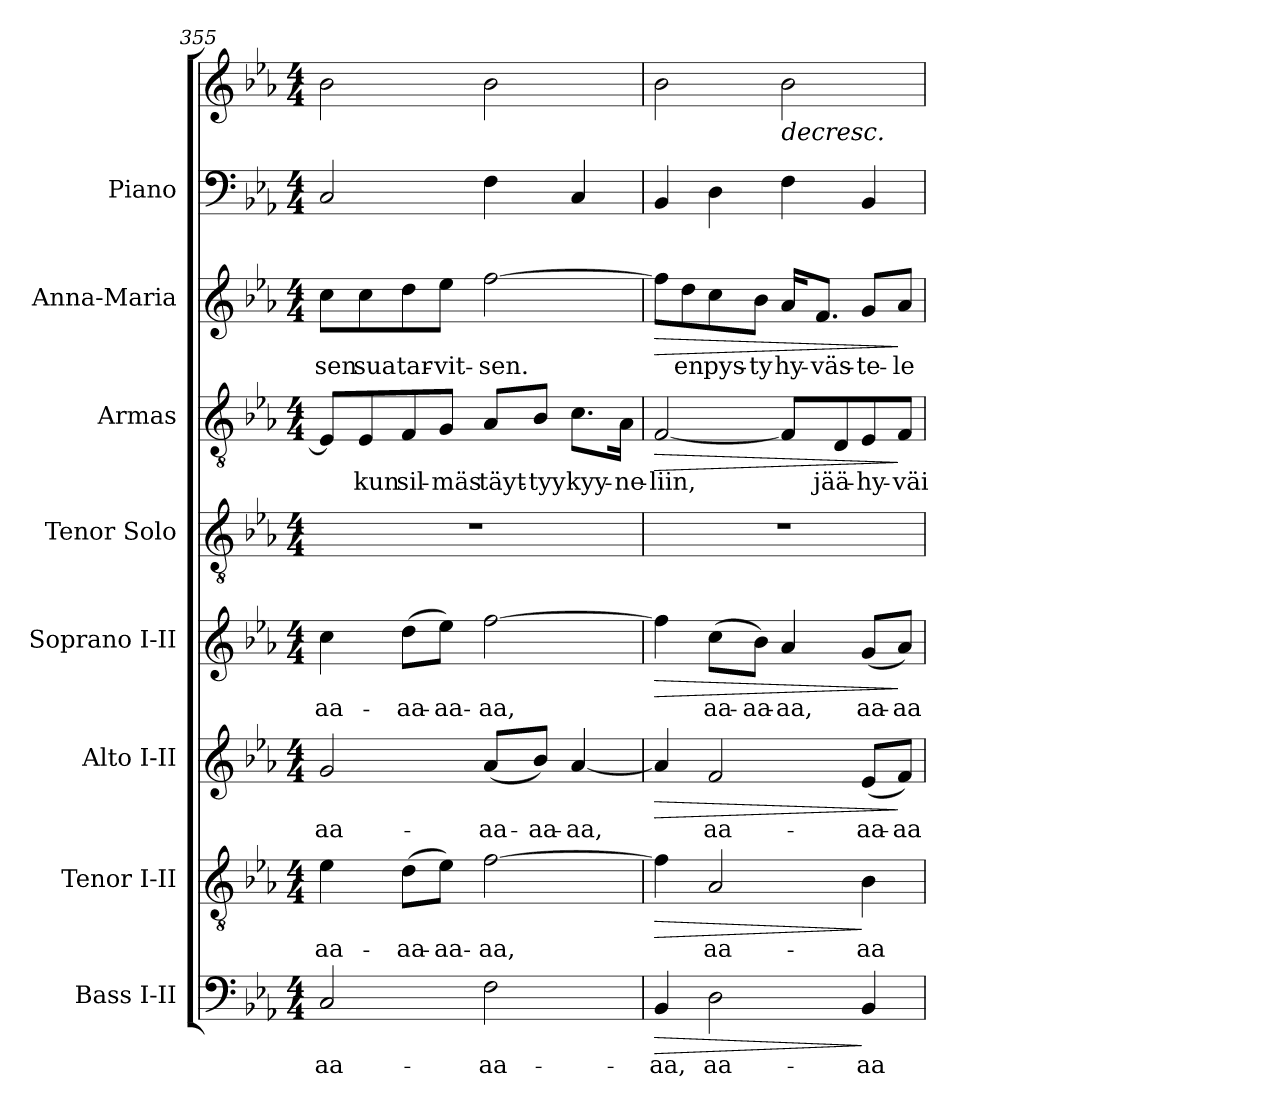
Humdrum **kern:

**kern	**text	**dynam	**kern	**text	**dynam	**kern	**text	**dynam	**kern	**text	**dynam	**kern	**kern	**text	**dynam	**kern	**text	**dynam	**kern	**kern	**dynam
*part8	*part8	*part8	*part7	*part7	*part7	*part6	*part6	*part6	*part5	*part5	*part5	*part4	*part3	*part3	*part3	*part2	*part2	*part2	*part1	*part1	*part1
*staff9	*staff9	*staff9	*staff8	*staff8	*staff8	*staff7	*staff7	*staff7	*staff6	*staff6	*staff6	*staff5	*staff4	*staff4	*staff4	*staff3	*staff3	*staff3	*staff2	*staff1	*staff1/2
*I"Bass I-II	*	*	*I"Tenor I-II	*	*	*I"Alto I-II	*	*	*I"Soprano I-II	*	*	*I"Tenor Solo	*I"Armas	*	*	*I"Anna-Maria	*	*	*I"Piano	*	*
*I'B.	*	*	*I'T.	*	*	*I'A.	*	*	*I'S.	*	*	*I'T. Solo	*I'Armas	*	*	*I'A-M	*	*	*I'Pno.	*	*
*clefF4	*	*	*clefGv2	*	*	*clefG2	*	*	*clefG2	*	*	*clefGv2	*clefGv2	*	*	*clefG2	*	*	*clefF4	*clefG2	*
*	*	*	*ITrd7c12	*	*	*	*	*	*	*	*	*ITrd7c12	*ITrd7c12	*	*	*	*	*	*	*	*
*k[b-e-a-]	*	*	*k[b-e-a-]	*	*	*k[b-e-a-]	*	*	*k[b-e-a-]	*	*	*k[b-e-a-]	*k[b-e-a-]	*	*	*k[b-e-a-]	*	*	*k[b-e-a-]	*k[b-e-a-]	*
*E-:	*	*	*E-:	*	*	*E-:	*	*	*E-:	*	*	*E-:	*E-:	*	*	*E-:	*	*	*E-:	*E-:	*
*M4/4	*	*	*M4/4	*	*	*M4/4	*	*	*M4/4	*	*	*M4/4	*M4/4	*	*	*M4/4	*	*	*M4/4	*M4/4	*
=355	=355	=355	=355	=355	=355	=355	=355	=355	=355	=355	=355	=355	=355	=355	=355	=355	=355	=355	=355	=355	=355
!	!LO:LY:b:color=#000000	!	!	!	!	!	!	!	!	!	!	!	!	!	!	!	!	!	!	!	!
!	!	!	!	!LO:LY:b:color=#000000	!	!	!	!	!	!	!	!	!	!	!	!	!	!	!	!	!
!	!	!	!	!	!	!	!LO:LY:b:color=#000000	!	!	!	!	!	!	!	!	!	!	!	!	!	!
!	!	!	!	!	!	!	!	!	!	!LO:LY:b:color=#000000	!	!	!	!	!	!	!	!	!	!	!
!	!	!	!	!	!	!	!	!	!	!	!	!	!	!	!	!	!LO:LY:b:color=#000000	!	!	!	!
2Ci/	-aa-	.	4E-i\	aa-	.	2gi/	-aa-	.	4cci\	-aa-	.	1r	8EE-i/L]	.	.	8cci\L	sen	.	2Ci/	2b-i\	.
!	!	!	!	!	!	!	!	!	!	!	!	!	!	!LO:LY:b:color=#000000	!	!	!	!	!	!	!
!	!	!	!	!	!	!	!	!	!	!	!	!	!	!	!	!	!LO:LY:b:color=#000000	!	!	!	!
.	.	.	.	.	.	.	.	.	.	.	.	.	8EE-i/	kun	.	8cci\	sua	.	.	.	.
!	!	!	!	!LO:LY:b:color=#000000	!	!	!	!	!	!	!	!	!	!	!	!	!	!	!	!	!
!	!	!	!	!	!	!	!	!	!	!LO:LY:b:color=#000000	!	!	!	!	!	!	!	!	!	!	!
!	!	!	!	!	!	!	!	!	!	!	!	!	!	!LO:LY:b:color=#000000	!	!	!	!	!	!	!
!	!	!	!	!	!	!	!	!	!	!	!	!	!	!	!	!	!LO:LY:b:color=#000000	!	!	!	!
.	.	.	(8Di\L	-aa-	.	.	.	.	(8ddi\L	-aa-	.	.	8FFi/	sil-	.	8ddi\	tar-	.	.	.	.
!	!	!	!	!LO:LY:b:color=#000000	!	!	!	!	!	!	!	!	!	!	!	!	!	!	!	!	!
!	!	!	!	!	!	!	!	!	!	!LO:LY:b:color=#000000	!	!	!	!	!	!	!	!	!	!	!
!	!	!	!	!	!	!	!	!	!	!	!	!	!	!LO:LY:b:color=#000000	!	!	!	!	!	!	!
!	!	!	!	!	!	!	!	!	!	!	!	!	!	!	!	!	!LO:LY:b:color=#000000	!	!	!	!
.	.	.	8E-i\J)	-aa-	.	.	.	.	8ee-i\J)	-aa-	.	.	8GGi/J	-mäs	.	8ee-i\J	-vit-	.	.	.	.
!	!LO:LY:b:color=#000000	!	!	!	!	!	!	!	!	!	!	!	!	!	!	!	!	!	!	!	!
!	!	!	!	!LO:LY:b:color=#000000	!	!	!	!	!	!	!	!	!	!	!	!	!	!	!	!	!
!	!	!	!	!	!	!	!LO:LY:b:color=#000000	!	!	!	!	!	!	!	!	!	!	!	!	!	!
!	!	!	!	!	!	!	!	!	!	!LO:LY:b:color=#000000	!	!	!	!	!	!	!	!	!	!	!
!	!	!	!	!	!	!	!	!	!	!	!	!	!	!LO:LY:b:color=#000000	!	!	!	!	!	!	!
!	!	!	!	!	!	!	!	!	!	!	!	!	!	!	!	!	!LO:LY:b:color=#000000	!	!	!	!
2Fi\	-aa-	.	[>2Fi\	-aa,	.	(8a-i/L	-aa-	.	[>2ffi\	-aa,	.	.	8AA-i/L	täyt-	.	[>2ffi\	-sen.	.	4Fi\	2b-i\	.
!	!	!	!	!	!	!	!LO:LY:b:color=#000000	!	!	!	!	!	!	!	!	!	!	!	!	!	!
!	!	!	!	!	!	!	!	!	!	!	!	!	!	!LO:LY:b:color=#000000	!	!	!	!	!	!	!
.	.	.	.	.	.	8b-i/J)	-aa-	.	.	.	.	.	8BB-i/J	-tyy	.	.	.	.	.	.	.
!	!	!	!	!	!	!	!LO:LY:b:color=#000000	!	!	!	!	!	!	!	!	!	!	!	!	!	!
!	!	!	!	!	!	!	!	!	!	!	!	!	!	!LO:LY:b:color=#000000	!	!	!	!	!	!	!
.	.	.	.	.	.	[<4a-i/	-aa,	.	.	.	.	.	8.Ci\L	kyy-	.	.	.	.	4Ci/	.	.
!	!	!	!	!	!	!	!	!	!	!	!	!	!	!LO:LY:b:color=#000000	!	!	!	!	!	!	!
.	.	.	.	.	.	.	.	.	.	.	.	.	16AA-i\Jk	-ne-	.	.	.	.	.	.	.
=356	=356	=356	=356	=356	=356	=356	=356	=356	=356	=356	=356	=356	=356	=356	=356	=356	=356	=356	=356	=356	=356
!	!LO:LY:b:color=#000000	!LO:HP:b	!	!	!LO:HP:b	!	!	!LO:HP:b	!	!	!LO:HP:b	!	!	!	!	!	!	!	!	!	!
!	!	!	!	!	!	!	!	!	!	!	!	!	!	!LO:LY:b:color=#000000	!LO:HP:b	!	!	!LO:HP:b	!	!	!
4BB-i/	-aa,	>	4Fi\]	.	>	4a-i/]	.	>	4ffi\]	.	>	1r	[<2FFi/	-liin,	>	8ffi\L]	.	>	4BB-i/	2b-i\	.
!	!	!	!	!	!	!	!	!	!	!	!	!	!	!	!	!	!LO:LY:b:color=#000000	!	!	!	!
.	.	.	.	.	.	.	.	.	.	.	.	.	.	.	.	8ddi\	en	.	.	.	.
!	!LO:LY:b:color=#000000	!	!	!	!	!	!	!	!	!	!	!	!	!	!	!	!	!	!	!	!
!	!	!	!	!LO:LY:b:color=#000000	!	!	!	!	!	!	!	!	!	!	!	!	!	!	!	!	!
!	!	!	!	!	!	!	!LO:LY:b:color=#000000	!	!	!	!	!	!	!	!	!	!	!	!	!	!
!	!	!	!	!	!	!	!	!	!	!LO:LY:b:color=#000000	!	!	!	!	!	!	!	!	!	!	!
!	!	!	!	!	!	!	!	!	!	!	!	!	!	!	!	!	!LO:LY:b:color=#000000	!	!	!	!
2Di\	aa-	.	2AA-i/	aa-	.	2fi/	aa-	.	(8cci\L	aa-	.	.	.	.	.	8cci\	pys-	.	4Di\	.	]
!	!	!	!	!	!	!	!	!	!	!LO:LY:b:color=#000000	!	!	!	!	!	!	!	!	!	!	!
!	!	!	!	!	!	!	!	!	!	!	!	!	!	!	!	!	!LO:LY:b:color=#000000	!	!	!	!
.	.	.	.	.	.	.	.	.	8b-i\J)	-aa-	.	.	.	.	.	8b-i\J	-ty	.	.	.	.
!	!	!	!	!	!	!	!	!	!	!LO:LY:b:color=#000000	!	!	!	!	!	!	!	!	!	!	!
!	!	!	!	!	!	!	!	!	!	!	!	!	!	!	!	!	!LO:LY:b:color=#000000	!	!	!	!LO:HP:b
.	.	.	.	.	.	.	.	.	4a-i/	-aa,	.	.	8FFi/L]	.	.	16a-i/KL	hy-	.	4Fi\	2b-i\	>
!	!	!	!	!	!	!	!	!	!	!	!	!	!	!	!	!	!LO:LY:b:color=#000000	!	!	!	!
.	.	.	.	.	.	.	.	.	.	.	.	.	.	.	.	8.fi/J	-väs-	.	.	.	.
!	!	!	!	!	!	!	!	!	!	!	!	!	!	!LO:LY:b:color=#000000	!	!	!	!	!	!	!
.	.	.	.	.	.	.	.	.	.	.	.	.	8DDi/	jää-	.	.	.	.	.	.	.
!	!LO:LY:b:color=#000000	!	!	!	!	!	!	!	!	!	!	!	!	!	!	!	!	!	!	!	!
!	!	!	!	!LO:LY:b:color=#000000	!	!	!	!	!	!	!	!	!	!	!	!	!	!	!	!	!
!	!	!	!	!	!	!	!LO:LY:b:color=#000000	!	!	!	!	!	!	!	!	!	!	!	!	!	!
!	!	!	!	!	!	!	!	!	!	!LO:LY:b:color=#000000	!	!	!	!	!	!	!	!	!	!	!
!	!	!	!	!	!	!	!	!	!	!	!	!	!	!LO:LY:b:color=#000000	!	!	!	!	!	!	!
!	!	!	!	!	!	!	!	!	!	!	!	!	!	!	!	!	!LO:LY:b:color=#000000	!	!	!	!
4BB-i/	-aa-	]	4BB-i\	-aa-	]	(8e-i/L	-aa-	.	(8gi/L	aa-	.	.	8EE-i/	-hy-	.	8gi/L	-te-	.	4BB-i/	.	.
!	!	!	!	!	!	!	!LO:LY:b:color=#000000	!	!	!	!	!	!	!	!	!	!	!	!	!	!
!	!	!	!	!	!	!	!	!	!	!LO:LY:b:color=#000000	!	!	!	!	!	!	!	!	!	!	!
!	!	!	!	!	!	!	!	!	!	!	!	!	!	!LO:LY:b:color=#000000	!	!	!	!	!	!	!
!	!	!	!	!	!	!	!	!	!	!	!	!	!	!	!	!	!LO:LY:b:color=#000000	!	!	!	!
.	.	.	.	.	.	8fi/J)	-aa-	]	8a-i/J)	-aa-	]	.	8FFi/J	-väi-	]	8a-i/J	-le-	]	.	.	.
=	=	=	=	=	=	=	=	=	=	=	=	=	=	=	=	=	=	=	=	=	=
*-	*-	*-	*-	*-	*-	*-	*-	*-	*-	*-	*-	*-	*-	*-	*-	*-	*-	*-	*-	*-	*-
